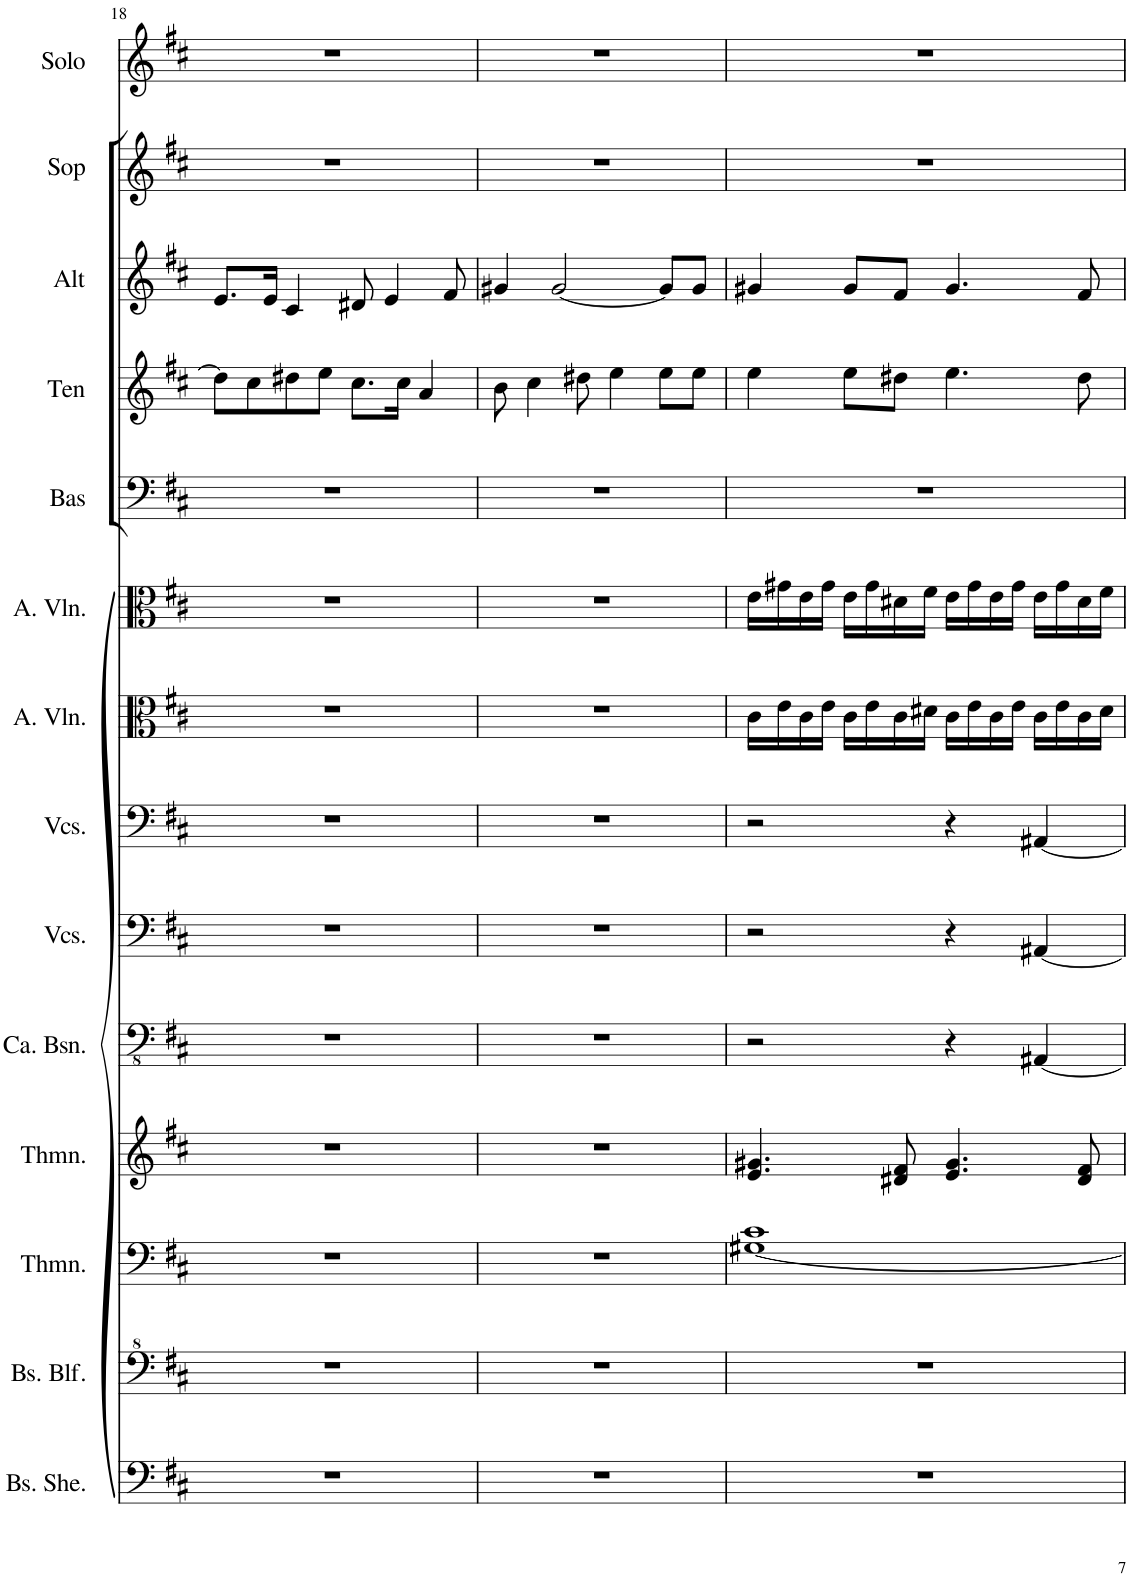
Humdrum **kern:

**kern	**kern	**kern	**kern	**kern	**kern	**kern	**kern	**kern	**kern	**kern	**kern	**kern	**kern
*part14	*part13	*part12	*part11	*part10	*part9	*part8	*part7	*part6	*part5	*part4	*part3	*part2	*part1
*staff14	*staff13	*staff12	*staff11	*staff10	*staff9	*staff8	*staff7	*staff6	*staff5	*staff4	*staff3	*staff2	*staff1
*I"Bas-sheng, Organ lh2	*I"Bas-blokfluit, Organ rh2	*I"Theremin, Organ lh1	*I"Theremin, Organ rh1	*I"Contrabassen, Double bass	*I"Violoncellos, Cello II	*I"Violoncellos, Cello I	*I"Altviolen, Viola II	*I"Altviolen, Viola I	*I"Bas	*I"Ten	*I"Alt	*I"Sopraan	*I"Bariton solo
*I'Bs. She.	*I'Bs. Blf.	*I'Thmn.	*I'Thmn.	*I'Ca. Bsn.	*I'Vcs.	*I'Vcs.	*I'A. Vln.	*I'A. Vln.	*I'Bas	*I'Ten	*I'Alt	*I'Sop	*I'Solo
!!LO:PB:g=z
*clefF4	*clefF^4	*clefF4	*clefG2	*clefFv4	*clefF4	*clefF4	*clefC3	*clefC3	*clefF4	*clefG2	*clefG2	*clefG2	*clefG2
*	*	*	*	*	*	*	*	*	*	*Trd1c2	*Trd1c2	*	*Trd4c7
*k[f#c#]	*k[f#c#]	*k[f#c#]	*k[f#c#]	*k[f#c#]	*k[f#c#]	*k[f#c#]	*k[f#c#]	*k[f#c#]	*k[f#c#]	*k[f#c#]	*k[f#c#]	*k[f#c#]	*k[f#c#]
*M4/4	*M4/4	*M4/4	*M4/4	*M4/4	*M4/4	*M4/4	*M4/4	*M4/4	*M4/4	*M4/4	*M4/4	*M4/4	*M4/4
=18	=18	=18	=18	=18	=18	=18	=18	=18	=18	=18	=18	=18	=18
1r	1r	1r	1r	1r	1r	1r	1r	1r	1r	8dd#\L]	8.e/L	1r	1r
.	.	.	.	.	.	.	.	.	.	8cc#\	.	.	.
.	.	.	.	.	.	.	.	.	.	.	16e/Jk	.	.
.	.	.	.	.	.	.	.	.	.	8dd#X\	4c#/	.	.
.	.	.	.	.	.	.	.	.	.	8ee\J	.	.	.
.	.	.	.	.	.	.	.	.	.	8.cc#\L	8d#X/	.	.
.	.	.	.	.	.	.	.	.	.	.	4e/	.	.
.	.	.	.	.	.	.	.	.	.	16cc#\Jk	.	.	.
.	.	.	.	.	.	.	.	.	.	4a/	.	.	.
.	.	.	.	.	.	.	.	.	.	.	8f#/	.	.
=19	=19	=19	=19	=19	=19	=19	=19	=19	=19	=19	=19	=19	=19
1r	1r	1r	1r	1r	1r	1r	1r	1r	1r	8b\	4g#X/	1r	1r
.	.	.	.	.	.	.	.	.	.	4cc#\	.	.	.
.	.	.	.	.	.	.	.	.	.	.	[2g#/	.	.
.	.	.	.	.	.	.	.	.	.	8dd#X\	.	.	.
.	.	.	.	.	.	.	.	.	.	4ee\	.	.	.
.	.	.	.	.	.	.	.	.	.	8ee\L	8g#/L]	.	.
.	.	.	.	.	.	.	.	.	.	8ee\J	8g#/J	.	.
=20	=20	=20	=20	=20	=20	=20	=20	=20	=20	=20	=20	=20	=20
*	*	*^	*	*	*	*	*	*	*	*	*	*	*
1r	1r	1c#	[1G#X	4.e/ 4.g#X/	2r	2r	2r	16c#\LL	16e\LL	1r	4ee\	4g#X/	1r	1r
.	.	.	.	.	.	.	.	16e\	16g#X\	.	.	.	.	.
.	.	.	.	.	.	.	.	16c#\	16e\	.	.	.	.	.
.	.	.	.	.	.	.	.	16e\JJ	16g#\JJ	.	.	.	.	.
.	.	.	.	.	.	.	.	16c#\LL	16e\LL	.	8ee\L	8g#/L	.	.
.	.	.	.	.	.	.	.	16e\	16g#\	.	.	.	.	.
.	.	.	.	8d#X/ 8f#/	.	.	.	16c#\	16d#X\	.	8dd#X\J	8f#/J	.	.
.	.	.	.	.	.	.	.	16d#X\JJ	16f#\JJ	.	.	.	.	.
.	.	.	.	4.e/ 4.g#/	4r	4r	4r	16c#\LL	16e\LL	.	4.ee\	4.g#/	.	.
.	.	.	.	.	.	.	.	16e\	16g#\	.	.	.	.	.
.	.	.	.	.	.	.	.	16c#\	16e\	.	.	.	.	.
.	.	.	.	.	.	.	.	16e\JJ	16g#\JJ	.	.	.	.	.
.	.	.	.	.	[4AAA#X/	[4AA#X/	[4AA#X/	16c#\LL	16e\LL	.	.	.	.	.
.	.	.	.	.	.	.	.	16e\	16g#\	.	.	.	.	.
.	.	.	.	8d#/ 8f#/	.	.	.	16c#\	16d#\	.	8dd#\	8f#/	.	.
.	.	.	.	.	.	.	.	16d#\JJ	16f#\JJ	.	.	.	.	.
*	*	*v	*v	*	*	*	*	*	*	*	*	*	*	*
=	=	=	=	=	=	=	=	=	=	=	=	=	=
*-	*-	*-	*-	*-	*-	*-	*-	*-	*-	*-	*-	*-	*-
